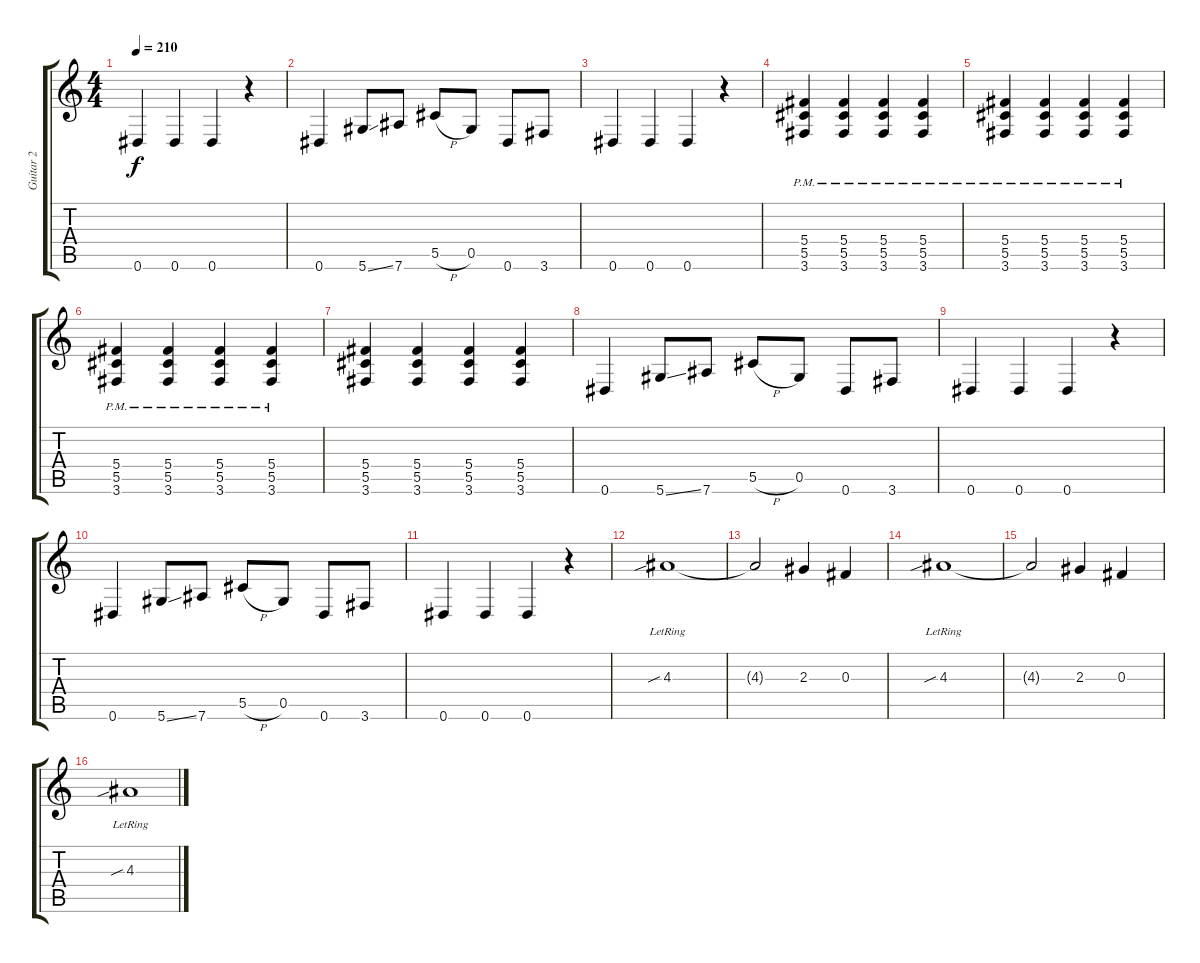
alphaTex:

\track ("Guitar 2" "Guitar 2") {instrument overdrivenguitar}
\staff {score tabs}
\tuning (Eb4 Bb3 Gb3 Db3 Ab2 Eb2) {hide}
\ts (4 4)
\tempo 210
\clef g2
\ks c
0.6.4{dy f} 0.6.4 0.6.4 r.4 |
0.6.4 5.6{ss}.8 7.6.8 5.5{h}.8 0.5.8 0.6.8 3.6.8 |
0.6.4 0.6.4 0.6.4 r.4 |
(5.4{pm} 5.5{pm} 3.6{pm}).4 (5.4{pm} 5.5{pm} 3.6{pm}).4 (5.4{pm} 5.5{pm} 3.6{pm}).4 (5.4{pm} 5.5{pm} 3.6{pm}).4 |
(5.4{pm} 5.5{pm} 3.6{pm}).4 (5.4{pm} 5.5{pm} 3.6{pm}).4 (5.4{pm} 5.5{pm} 3.6{pm}).4 (5.4{pm} 5.5{pm} 3.6{pm}).4 |
(5.4{pm} 5.5{pm} 3.6{pm}).4 (5.4{pm} 5.5{pm} 3.6{pm}).4 (5.4{pm} 5.5{pm} 3.6{pm}).4 (5.4{pm} 5.5{pm} 3.6{pm}).4 |
(5.4 5.5 3.6).4 (5.4 5.5 3.6).4 (5.4 5.5 3.6).4 (5.4 5.5 3.6).4 |
0.6.4 5.6{ss}.8 7.6.8 5.5{h}.8 0.5.8 0.6.8 3.6.8 |
0.6.4 0.6.4 0.6.4 r.4 |
0.6.4 5.6{ss}.8 7.6.8 5.5{h}.8 0.5.8 0.6.8 3.6.8 |
0.6.4 0.6.4 0.6.4 r.4 |
4.3{sib lr}.1 |
4.3{t}.2 2.3.4 0.3.4 |
4.3{sib lr}.1 |
4.3{t}.2 2.3.4 0.3.4 |
4.3{sib lr}.1
